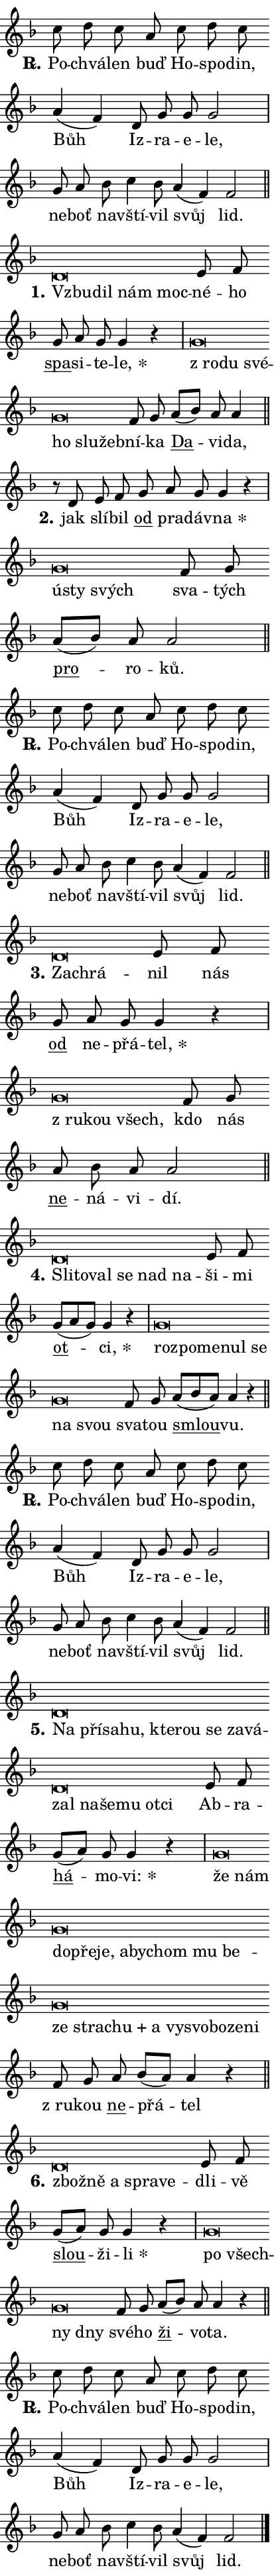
\version "2.24.0"
\header { tagline = "" }
\paper {
  indent = 0\cm
  top-margin = 0\cm
  right-margin = 0.13\cm % to fit lyric hyphens
  bottom-margin = 0\cm
  left-margin = 0\cm
  paper-width = 7\cm
  page-breaking = #ly:one-page-breaking
  system-system-spacing.basic-distance = #11
  score-system-spacing.basic-distance = #11
  ragged-last = ##f
}


%% Author: Thomas Morley
%% https://lists.gnu.org/archive/html/lilypond-user/2020-05/msg00002.html
#(define (line-position grob)
"Returns position of @var[grob} in current system:
   @code{'start}, if at first time-step
   @code{'end}, if at last time-step
   @code{'middle} otherwise
"
  (let* ((col (ly:item-get-column grob))
         (ln (ly:grob-object col 'left-neighbor))
         (rn (ly:grob-object col 'right-neighbor))
         (col-to-check-left (if (ly:grob? ln) ln col))
         (col-to-check-right (if (ly:grob? rn) rn col))
         (break-dir-left
           (and
             (ly:grob-property col-to-check-left 'non-musical #f)
             (ly:item-break-dir col-to-check-left)))
         (break-dir-right
           (and
             (ly:grob-property col-to-check-right 'non-musical #f)
             (ly:item-break-dir col-to-check-right))))
        (cond ((eqv? 1 break-dir-left) 'start)
              ((eqv? -1 break-dir-right) 'end)
              (else 'middle))))

#(define (tranparent-at-line-position vctor)
  (lambda (grob)
  "Relying on @code{line-position} select the relevant enry from @var{vctor}.
Used to determine transparency,"
    (case (line-position grob)
      ((end) (not (vector-ref vctor 0)))
      ((middle) (not (vector-ref vctor 1)))
      ((start) (not (vector-ref vctor 2))))))

noteHeadBreakVisibility =
#(define-music-function (break-visibility)(vector?)
"Makes @code{NoteHead}s transparent relying on @var{break-visibility}"
#{
  \override NoteHead.transparent =
    #(tranparent-at-line-position break-visibility)
#})

#(define delete-ledgers-for-transparent-note-heads
  (lambda (grob)
    "Reads whether a @code{NoteHead} is transparent.
If so this @code{NoteHead} is removed from @code{'note-heads} from
@var{grob}, which is supposed to be @code{LedgerLineSpanner}.
As a result ledgers are not printed for this @code{NoteHead}"
    (let* ((nhds-array (ly:grob-object grob 'note-heads))
           (nhds-list
             (if (ly:grob-array? nhds-array)
                 (ly:grob-array->list nhds-array)
                 '()))
           ;; Relies on the transparent-property being done before
           ;; Staff.LedgerLineSpanner.after-line-breaking is executed.
           ;; This is fragile ...
           (to-keep
             (remove
               (lambda (nhd)
                 (ly:grob-property nhd 'transparent #f))
               nhds-list)))
      ;; TODO find a better method to iterate over grob-arrays, similiar
      ;; to filter/remove etc for lists
      ;; For now rebuilt from scratch
      (set! (ly:grob-object grob 'note-heads)  '())
      (for-each
        (lambda (nhd)
          (ly:pointer-group-interface::add-grob grob 'note-heads nhd))
        to-keep))))

squashNotes = {
  \override NoteHead.X-extent = #'(-0.2 . 0.2)
  \override NoteHead.Y-extent = #'(-0.75 . 0)
  \override NoteHead.stencil =
    #(lambda (grob)
       (let ((pos (ly:grob-property grob 'staff-position)))
         (begin
           (if (< pos -7) (display "ERROR: Lower brevis then expected\n") (display "OK: Expected brevis position\n"))
           (if (<= pos -6) ly:text-interface::print ly:note-head::print))))
}
unSquashNotes = {
  \revert NoteHead.X-extent
  \revert NoteHead.Y-extent
  \revert NoteHead.stencil
}

hideNotes = \noteHeadBreakVisibility #begin-of-line-visible
unHideNotes = \noteHeadBreakVisibility #all-visible

% work-around for resetting accidentals
% https://lilypond.org/doc/v2.23/Documentation/notation/displaying-rhythms#unmetered-music
cadenzaMeasure = {
  \cadenzaOff
  \partial 1024 s1024
  \cadenzaOn
}

#(define-markup-command (accent layout props text) (markup?)
  "Underline accented syllable"
  (interpret-markup layout props
    #{\markup \override #'(offset . 4.3) \underline { #text }#}))

responsum = \markup \concat {
  "R" \hspace #-1.05 \path #0.1 #'((moveto 0 0.07) (lineto 0.9 0.8)) \hspace #0.05 "."
}

spaceSize = #0.6828661417322834 % exact space size for TeX Gyre Schola

\layout {
  \context {
    \Staff
    \remove "Time_signature_engraver"
    \override LedgerLineSpanner.after-line-breaking = #delete-ledgers-for-transparent-note-heads
  }
  \context {
    \Lyrics {
      \override LyricSpace.minimum-distance = \spaceSize
      \override LyricText.font-name = #"TeX Gyre Schola"
      \override LyricText.font-size = 1
      \override StanzaNumber.font-name = #"TeX Gyre Schola Bold"
      \override StanzaNumber.font-size = 1
    }
  }
  \context {
    \Score 
    \override NoteHead.text =
      #(lambda (grob) 
        (let ((pos (ly:grob-property grob 'staff-position)))
          #{\markup {
            \combine
              \halign #-0.55 \raise #(if (= pos -6) 0 0.5) \override #'(thickness . 2) \draw-line #'(3.2 . 0)
              \musicglyph "noteheads.sM1"
          }#}))
  }
}

% magnetic-lyrics.ily
%
%   written by
%     Jean Abou Samra <jean@abou-samra.fr>
%     Werner Lemberg <wl@gnu.org>
%
%   adapted by
%     Jiri Hon <jiri.hon@gmail.com>
%
% Version 2022-Apr-15

% https://www.mail-archive.com/lilypond-user@gnu.org/msg149350.html

#(define (Left_hyphen_pointer_engraver context)
   "Collect syllable-hyphen-syllable occurrences in lyrics and store
them in properties.  This engraver only looks to the left.  For
example, if the lyrics input is @code{foo -- bar}, it does the
following.

@itemize @bullet
@item
Set the @code{text} property of the @code{LyricHyphen} grob between
@q{foo} and @q{bar} to @code{foo}.

@item
Set the @code{left-hyphen} property of the @code{LyricText} grob with
text @q{foo} to the @code{LyricHyphen} grob between @q{foo} and
@q{bar}.
@end itemize

Use this auxiliary engraver in combination with the
@code{lyric-@/text::@/apply-@/magnetic-@/offset!} hook."
   (let ((hyphen #f)
         (text #f))
     (make-engraver
      (acknowledgers
       ((lyric-syllable-interface engraver grob source-engraver)
        (set! text grob)))
      (end-acknowledgers
       ((lyric-hyphen-interface engraver grob source-engraver)
        ;(when (not (grob::has-interface grob 'lyric-space-interface))
          (set! hyphen grob)));)
      ((stop-translation-timestep engraver)
       (when (and text hyphen)
         (ly:grob-set-object! text 'left-hyphen hyphen))
       (set! text #f)
       (set! hyphen #f)))))

#(define (lyric-text::apply-magnetic-offset! grob)
   "If the space between two syllables is less than the value in
property @code{LyricText@/.details@/.squash-threshold}, move the right
syllable to the left so that it gets concatenated with the left
syllable.

Use this function as a hook for
@code{LyricText@/.after-@/line-@/breaking} if the
@code{Left_@/hyphen_@/pointer_@/engraver} is active."
   (let ((hyphen (ly:grob-object grob 'left-hyphen #f)))
     (when hyphen
       (let ((left-text (ly:spanner-bound hyphen LEFT)))
         (when (grob::has-interface left-text 'lyric-syllable-interface)
           (let* ((common (ly:grob-common-refpoint grob left-text X))
                  (this-x-ext (ly:grob-extent grob common X))
                  (left-x-ext
                   (begin
                     ;; Trigger magnetism for left-text.
                     (ly:grob-property left-text 'after-line-breaking)
                     (ly:grob-extent left-text common X)))
                  ;; `delta` is the gap width between two syllables.
                  (delta (- (interval-start this-x-ext)
                            (interval-end left-x-ext)))
                  (details (ly:grob-property grob 'details))
                  (threshold (assoc-get 'squash-threshold details 0.2)))
             (when (< delta threshold)
               (let* (;; We have to manipulate the input text so that
                      ;; ligatures crossing syllable boundaries are not
                      ;; disabled.  For languages based on the Latin
                      ;; script this is essentially a beautification.
                      ;; However, for non-Western scripts it can be a
                      ;; necessity.
                      (lt (ly:grob-property left-text 'text))
                      (rt (ly:grob-property grob 'text))
                      (is-space (grob::has-interface hyphen 'lyric-space-interface))
                      (space (if is-space " " ""))
                      (extra-delta (if is-space spaceSize 0))
                      ;; Append new syllable.
                      (ltrt-space (if (and (string? lt) (string? rt))
                                (string-append lt space rt)
                                (make-concat-markup (list lt space rt))))
                      ;; Right-align `ltrt` to the right side.
                      (ltrt-space-markup (grob-interpret-markup
                               grob
                               (make-translate-markup
                                (cons (interval-length this-x-ext) 0)
                                (make-right-align-markup ltrt-space)))))
                 (begin
                   ;; Don't print `left-text`.
                   (ly:grob-set-property! left-text 'stencil #f)
                   ;; Set text and stencil (which holds all collected
                   ;; syllables so far) and shift it to the left.
                   (ly:grob-set-property! grob 'text ltrt-space)
                   (ly:grob-set-property! grob 'stencil ltrt-space-markup)
                   (ly:grob-translate-axis! grob (- (- delta extra-delta)) X))))))))))


#(define (lyric-hyphen::displace-bounds-first grob)
   ;; Make very sure this callback isn't triggered too early.
   (let ((left (ly:spanner-bound grob LEFT))
         (right (ly:spanner-bound grob RIGHT)))
     (ly:grob-property left 'after-line-breaking)
     (ly:grob-property right 'after-line-breaking)
     (ly:lyric-hyphen::print grob)))

squashThreshold = #0.4

\layout {
  \context {
    \Lyrics
    \consists #Left_hyphen_pointer_engraver
    \override LyricText.after-line-breaking =
      #lyric-text::apply-magnetic-offset!
    \override LyricHyphen.stencil = #lyric-hyphen::displace-bounds-first
    \override LyricText.details.squash-threshold = \squashThreshold
    \override LyricHyphen.minimum-distance = 0
    \override LyricHyphen.minimum-length = \squashThreshold
  }
}

squashText = \override LyricText.details.squash-threshold = 9999
unSquashText = \override LyricText.details.squash-threshold = \squashThreshold

leftText = \override LyricText.self-alignment-X = #LEFT
unLeftText = \revert LyricText.self-alignment-X

starOffset = #(lambda (grob) 
                (let ((x_offset (ly:self-alignment-interface::aligned-on-x-parent grob)))
                  (if (= x_offset 0) 0 (+ x_offset 1.2))))

star = #(define-music-function (syllable)(string?)
"Append star separator at the end of a syllable"
#{
  \once \override LyricText.X-offset = #starOffset
  \lyricmode { \markup {
    #syllable
    \override #'((font-name . "TeX Gyre Schola Bold")) \hspace #0.2 \lower #0.65 \larger "*"
  } }
#})

starAccent = #(define-music-function (syllable)(string?)
"Append star separator at the end of a syllable and make accent"
#{
  \once \override LyricText.X-offset = #starOffset
  \lyricmode { \markup {
    \accent #syllable
    \override #'((font-name . "TeX Gyre Schola Bold")) \hspace #0.2 \lower #0.65 \larger "*"
  } }
#})

breath = #(define-music-function (syllable)(string?)
"Append breathing indicator at the end of a syllable"
#{
  \lyricmode { \markup { #syllable "+" } }
#})

optionalBreath = #(define-music-function (syllable)(string?)
"Append optional breathing indicator at the end of a syllable"
#{
  \lyricmode { \markup { #syllable "(+)" } }
#})


\score {
    <<
        \new Voice = "melody" { \cadenzaOn \key f \major \relative { c''8 d c a \bar "" c d c \bar "" a4( f) \bar "" d8 g g g2 \cadenzaMeasure \bar "|" g8 a \bar "" bes c4 bes8 \bar "" a4( f) f2 \cadenzaMeasure \bar "||" \break } }
        \new Lyrics \lyricsto "melody" { \lyricmode { \set stanza = \responsum
Po -- chvá -- len buď Ho -- spo -- din, Bůh Iz -- ra -- e -- le, ne -- boť na -- vští -- vil svůj lid. } }
    >>
    \layout {}
}

\score {
    <<
        \new Voice = "melody" { \cadenzaOn \key f \major \relative { \squashNotes d'\breve*1/16 \hideNotes \breve*1/16 \bar "" \breve*1/16 \breve*1/16 \bar "" \unHideNotes \unSquashNotes e8 f \bar "" g a g g4 r \cadenzaMeasure \bar "|" \squashNotes g\breve*1/16 \hideNotes \breve*1/16 \bar "" \breve*1/16 \bar "" \breve*1/16 \bar "" \breve*1/16 \breve*1/16 \bar "" \unHideNotes \unSquashNotes f8 g \bar "" a[( bes)] a a4 \cadenzaMeasure \bar "||" \break } }
        \new Lyrics \lyricsto "melody" { \lyricmode { \set stanza = "1."
\leftText Vzbu -- \squashText dil nám moc -- \unLeftText \unSquashText né -- ho \markup \accent spa -- si -- te -- \star le, \leftText "z ro" -- \squashText du své -- ho slu -- žeb -- \unLeftText \unSquashText ní -- ka \markup \accent Da -- vi -- da, } }
    >>
    \layout {}
}

\score {
    <<
        \new Voice = "melody" { \cadenzaOn \key f \major \relative { r8 d'8 e8 f \bar "" g a g g4 r \cadenzaMeasure \bar "|" \squashNotes g\breve*1/16 \hideNotes \breve*1/16 \breve*1/16 \bar "" \unHideNotes \unSquashNotes f8 g \bar "" a[( bes)] a a2 \cadenzaMeasure \bar "||" \break } }
        \new Lyrics \lyricsto "melody" { \lyricmode { \set stanza = "2."
jak slí -- bil \markup \accent od pra -- dáv -- \star na \leftText ú -- \squashText sty svých \unLeftText \unSquashText sva -- tých \markup \accent pro -- ro -- ků. } }
    >>
    \layout {}
}

\score {
    <<
        \new Voice = "melody" { \cadenzaOn \key f \major \relative { c''8 d c a \bar "" c d c \bar "" a4( f) \bar "" d8 g g g2 \cadenzaMeasure \bar "|" g8 a \bar "" bes c4 bes8 \bar "" a4( f) f2 \cadenzaMeasure \bar "||" \break } }
        \new Lyrics \lyricsto "melody" { \lyricmode { \set stanza = \responsum
Po -- chvá -- len buď Ho -- spo -- din, Bůh Iz -- ra -- e -- le, ne -- boť na -- vští -- vil svůj lid. } }
    >>
    \layout {}
}

\score {
    <<
        \new Voice = "melody" { \cadenzaOn \key f \major \relative { \squashNotes d'\breve*1/16 \hideNotes \breve*1/16 \bar "" \unHideNotes \unSquashNotes e8 f \bar "" g a g g4 r \cadenzaMeasure \bar "|" \squashNotes g\breve*1/16 \hideNotes \breve*1/16 \breve*1/16 \bar "" \unHideNotes \unSquashNotes f8 g \bar "" a bes a a2 \cadenzaMeasure \bar "||" \break } }
        \new Lyrics \lyricsto "melody" { \lyricmode { \set stanza = "3."
\leftText Za -- \squashText chrá -- \unLeftText \unSquashText nil nás \markup \accent od ne -- přá -- \star tel, \leftText "z ru" -- \squashText kou všech, \unLeftText \unSquashText kdo nás \markup \accent ne -- ná -- vi -- dí. } }
    >>
    \layout {}
}

\score {
    <<
        \new Voice = "melody" { \cadenzaOn \key f \major \relative { \squashNotes d'\breve*1/16 \hideNotes \breve*1/16 \bar "" \breve*1/16 \bar "" \breve*1/16 \bar "" \breve*1/16 \breve*1/16 \bar "" \unHideNotes \unSquashNotes e8 f \bar "" g[( a g)] g4 r \cadenzaMeasure \bar "|" \squashNotes g\breve*1/16 \hideNotes \breve*1/16 \bar "" \breve*1/16 \bar "" \breve*1/16 \bar "" \breve*1/16 \bar "" \breve*1/16 \breve*1/16 \bar "" \unHideNotes \unSquashNotes f8 g \bar "" a[( bes a)] a4 r \cadenzaMeasure \bar "||" \break } }
        \new Lyrics \lyricsto "melody" { \lyricmode { \set stanza = "4."
\leftText Sli -- \squashText to -- val se nad na -- \unLeftText \unSquashText ši -- mi \markup \accent ot -- \star ci, \leftText roz -- \squashText po -- me -- nul se na svou \unLeftText \unSquashText sva -- tou \markup \accent smlou -- vu. } }
    >>
    \layout {}
}

\score {
    <<
        \new Voice = "melody" { \cadenzaOn \key f \major \relative { c''8 d c a \bar "" c d c \bar "" a4( f) \bar "" d8 g g g2 \cadenzaMeasure \bar "|" g8 a \bar "" bes c4 bes8 \bar "" a4( f) f2 \cadenzaMeasure \bar "||" \break } }
        \new Lyrics \lyricsto "melody" { \lyricmode { \set stanza = \responsum
Po -- chvá -- len buď Ho -- spo -- din, Bůh Iz -- ra -- e -- le, ne -- boť na -- vští -- vil svůj lid. } }
    >>
    \layout {}
}

\score {
    <<
        \new Voice = "melody" { \cadenzaOn \key f \major \relative { \squashNotes d'\breve*1/16 \hideNotes \breve*1/16 \bar "" \breve*1/16 \bar "" \breve*1/16 \bar "" \breve*1/16 \bar "" \breve*1/16 \bar "" \breve*1/16 \bar "" \breve*1/16 \bar "" \breve*1/16 \bar "" \breve*1/16 \bar "" \breve*1/16 \bar "" \breve*1/16 \bar "" \breve*1/16 \bar "" \breve*1/16 \breve*1/16 \bar "" \unHideNotes \unSquashNotes e8 f \bar "" g[( a)] g g4 r \cadenzaMeasure \bar "|" \squashNotes g\breve*1/16 \hideNotes \breve*1/16 \bar "" \breve*1/16 \bar "" \breve*1/16 \bar "" \breve*1/16 \bar "" \breve*1/16 \bar "" \breve*1/16 \bar "" \breve*1/16 \bar "" \breve*1/16 \bar "" \breve*1/16 \bar "" \breve*1/16 \bar "" \breve*1/16 \bar "" \breve*1/16 \bar "" \breve*1/16 \bar "" \breve*1/16 \bar "" \breve*1/16 \bar "" \breve*1/16 \bar "" \breve*1/16 \breve*1/16 \bar "" \unHideNotes \unSquashNotes f8 g \bar "" a bes[( a)] a4 r \cadenzaMeasure \bar "||" \break } }
        \new Lyrics \lyricsto "melody" { \lyricmode { \set stanza = "5."
\leftText Na \squashText pří -- sa -- hu, kte -- rou se za -- vá -- zal na -- še -- mu ot -- ci \unLeftText \unSquashText Ab -- ra -- \markup \accent há -- mo -- \star vi: \leftText že \squashText nám do -- pře -- je, a -- by -- chom mu be -- ze stra -- \breath "chu" a vy -- svo -- bo -- ze -- ni \unLeftText \unSquashText "z ru" -- kou \markup \accent ne -- přá -- tel } }
    >>
    \layout {}
}

\score {
    <<
        \new Voice = "melody" { \cadenzaOn \key f \major \relative { \squashNotes d'\breve*1/16 \hideNotes \breve*1/16 \bar "" \breve*1/16 \bar "" \breve*1/16 \breve*1/16 \bar "" \unHideNotes \unSquashNotes e8 f \bar "" g[( a)] g g4 r \cadenzaMeasure \bar "|" \squashNotes g\breve*1/16 \hideNotes \breve*1/16 \bar "" \breve*1/16 \breve*1/16 \bar "" \unHideNotes \unSquashNotes f8 g \bar "" a[( bes)] a a4 r \cadenzaMeasure \bar "||" \break } }
        \new Lyrics \lyricsto "melody" { \lyricmode { \set stanza = "6."
\leftText zbož -- \squashText ně a spra -- ve -- \unLeftText \unSquashText dli -- vě \markup \accent slou -- ži -- \star li \leftText po \squashText všech -- ny dny \unLeftText \unSquashText své -- ho \markup \accent ži -- vo -- ta. } }
    >>
    \layout {}
}

\score {
    <<
        \new Voice = "melody" { \cadenzaOn \key f \major \relative { c''8 d c a \bar "" c d c \bar "" a4( f) \bar "" d8 g g g2 \cadenzaMeasure \bar "|" g8 a \bar "" bes c4 bes8 \bar "" a4( f) f2 \cadenzaMeasure \bar "||" \break } \bar "|." }
        \new Lyrics \lyricsto "melody" { \lyricmode { \set stanza = \responsum
Po -- chvá -- len buď Ho -- spo -- din, Bůh Iz -- ra -- e -- le, ne -- boť na -- vští -- vil svůj lid. } }
    >>
    \layout {}
}
